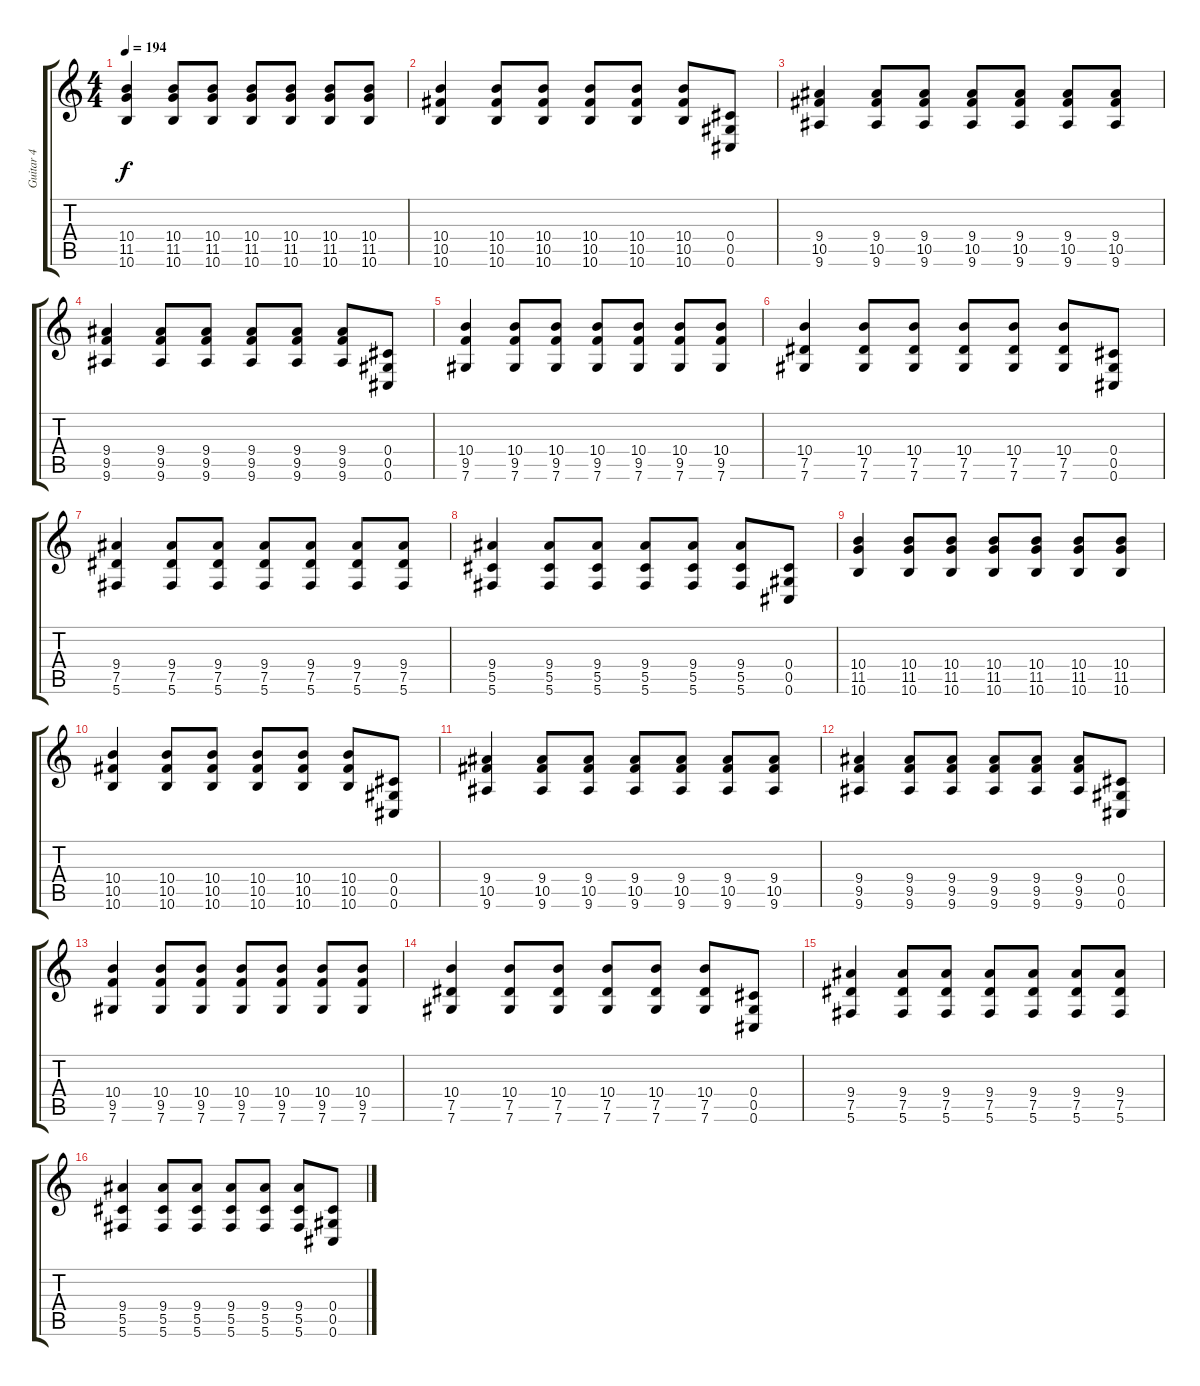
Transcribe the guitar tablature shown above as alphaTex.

\track ("Guitar 4" "Guitar 4") {instrument distortionguitar}
\staff {score tabs}
\tuning (Eb4 Bb3 Gb3 Db3 Ab2 Db2) {hide}
\ts (4 4)
\tempo 194
\clef g2
\ks c
(10.4 11.5 10.6).4{dy f} (10.4 11.5 10.6).8 (10.4 11.5 10.6).8 (10.4 11.5 10.6).8 (10.4 11.5 10.6).8 (10.4 11.5 10.6).8 (10.4 11.5 10.6).8 |
(10.4 10.5 10.6).4 (10.4 10.5 10.6).8 (10.4 10.5 10.6).8 (10.4 10.5 10.6).8 (10.4 10.5 10.6).8 (10.4 10.5 10.6).8 (0.4 0.5 0.6).8 |
(9.4 10.5 9.6).4 (9.4 10.5 9.6).8 (9.4 10.5 9.6).8 (9.4 10.5 9.6).8 (9.4 10.5 9.6).8 (9.4 10.5 9.6).8 (9.4 10.5 9.6).8 |
(9.4 9.5 9.6).4 (9.4 9.5 9.6).8 (9.4 9.5 9.6).8 (9.4 9.5 9.6).8 (9.4 9.5 9.6).8 (9.4 9.5 9.6).8 (0.4 0.5 0.6).8 |
(10.4 9.5 7.6).4 (10.4 9.5 7.6).8 (10.4 9.5 7.6).8 (10.4 9.5 7.6).8 (10.4 9.5 7.6).8 (10.4 9.5 7.6).8 (10.4 9.5 7.6).8 |
(10.4 7.5 7.6).4 (10.4 7.5 7.6).8 (10.4 7.5 7.6).8 (10.4 7.5 7.6).8 (10.4 7.5 7.6).8 (10.4 7.5 7.6).8 (0.4 0.5 0.6).8 |
(9.4 7.5 5.6).4 (9.4 7.5 5.6).8 (9.4 7.5 5.6).8 (9.4 7.5 5.6).8 (9.4 7.5 5.6).8 (9.4 7.5 5.6).8 (9.4 7.5 5.6).8 |
(9.4 5.5 5.6).4 (9.4 5.5 5.6).8 (9.4 5.5 5.6).8 (9.4 5.5 5.6).8 (9.4 5.5 5.6).8 (9.4 5.5 5.6).8 (0.4 0.5 0.6).8 |
(10.4 11.5 10.6).4 (10.4 11.5 10.6).8 (10.4 11.5 10.6).8 (10.4 11.5 10.6).8 (10.4 11.5 10.6).8 (10.4 11.5 10.6).8 (10.4 11.5 10.6).8 |
(10.4 10.5 10.6).4 (10.4 10.5 10.6).8 (10.4 10.5 10.6).8 (10.4 10.5 10.6).8 (10.4 10.5 10.6).8 (10.4 10.5 10.6).8 (0.4 0.5 0.6).8 |
(9.4 10.5 9.6).4 (9.4 10.5 9.6).8 (9.4 10.5 9.6).8 (9.4 10.5 9.6).8 (9.4 10.5 9.6).8 (9.4 10.5 9.6).8 (9.4 10.5 9.6).8 |
(9.4 9.5 9.6).4 (9.4 9.5 9.6).8 (9.4 9.5 9.6).8 (9.4 9.5 9.6).8 (9.4 9.5 9.6).8 (9.4 9.5 9.6).8 (0.4 0.5 0.6).8 |
(10.4 9.5 7.6).4 (10.4 9.5 7.6).8 (10.4 9.5 7.6).8 (10.4 9.5 7.6).8 (10.4 9.5 7.6).8 (10.4 9.5 7.6).8 (10.4 9.5 7.6).8 |
(10.4 7.5 7.6).4 (10.4 7.5 7.6).8 (10.4 7.5 7.6).8 (10.4 7.5 7.6).8 (10.4 7.5 7.6).8 (10.4 7.5 7.6).8 (0.4 0.5 0.6).8 |
(9.4 7.5 5.6).4 (9.4 7.5 5.6).8 (9.4 7.5 5.6).8 (9.4 7.5 5.6).8 (9.4 7.5 5.6).8 (9.4 7.5 5.6).8 (9.4 7.5 5.6).8 |
(9.4 5.5 5.6).4 (9.4 5.5 5.6).8 (9.4 5.5 5.6).8 (9.4 5.5 5.6).8 (9.4 5.5 5.6).8 (9.4 5.5 5.6).8 (0.4 0.5 0.6).8
